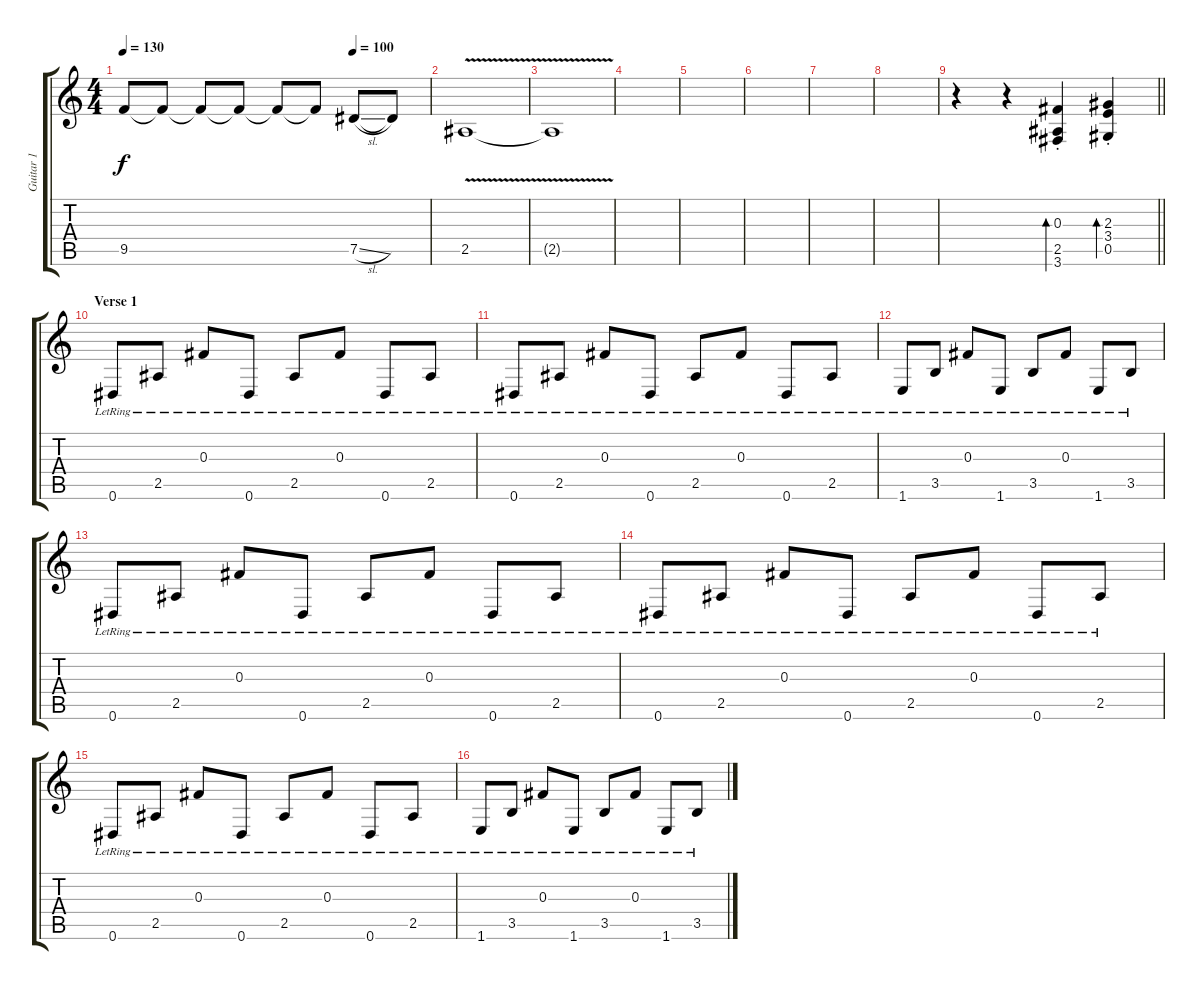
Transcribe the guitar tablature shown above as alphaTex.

\track ("Guitar 1" "Guitar 1") {instrument distortionguitar}
\staff {score tabs}
\tuning (Eb4 Bb3 Gb3 Db3 Ab2 Eb2) {hide}
\ts (4 4)
\tempo 130
\tempo (100 0.75)
\clef g2
\ks c
9.5{t}.8{dy f} 9.5{t}.8 9.5{t}.8 9.5{t}.8 9.5{t}.8 9.5{t}.8 7.5{sl}.8 7.5{t}.8 |
2.5{v}.1 |
2.5{t}.1{volume 0} |
|
|
|
|
|
\barLineRight lightlight
r.4{volume 14} r.4 (0.3{st} 2.5{st} 3.6{st}).4{bd 240 instrument electricguitarjazz} (2.3{st} 3.4{st} 0.5{st}).4{bd 240} |
\section ("" "Verse 1")
0.6{lr}.8 2.5{lr}.8 0.3{lr}.8 0.6{lr}.8 2.5{lr}.8 0.3{lr}.8 0.6{lr}.8 2.5{lr}.8 |
0.6{lr}.8 2.5{lr}.8 0.3{lr}.8 0.6{lr}.8 2.5{lr}.8 0.3{lr}.8 0.6{lr}.8 2.5{lr}.8 |
1.6{lr}.8 3.5{lr}.8 0.3{lr}.8 1.6{lr}.8 3.5{lr}.8 0.3{lr}.8 1.6{lr}.8 3.5{lr}.8 |
0.6{lr}.8 2.5{lr}.8 0.3{lr}.8 0.6{lr}.8 2.5{lr}.8 0.3{lr}.8 0.6{lr}.8 2.5{lr}.8 |
0.6{lr}.8 2.5{lr}.8 0.3{lr}.8 0.6{lr}.8 2.5{lr}.8 0.3{lr}.8 0.6{lr}.8 2.5{lr}.8 |
0.6{lr}.8 2.5{lr}.8 0.3{lr}.8 0.6{lr}.8 2.5{lr}.8 0.3{lr}.8 0.6{lr}.8 2.5{lr}.8 |
1.6{lr}.8 3.5{lr}.8 0.3{lr}.8 1.6{lr}.8 3.5{lr}.8 0.3{lr}.8 1.6{lr}.8 3.5{lr}.8
